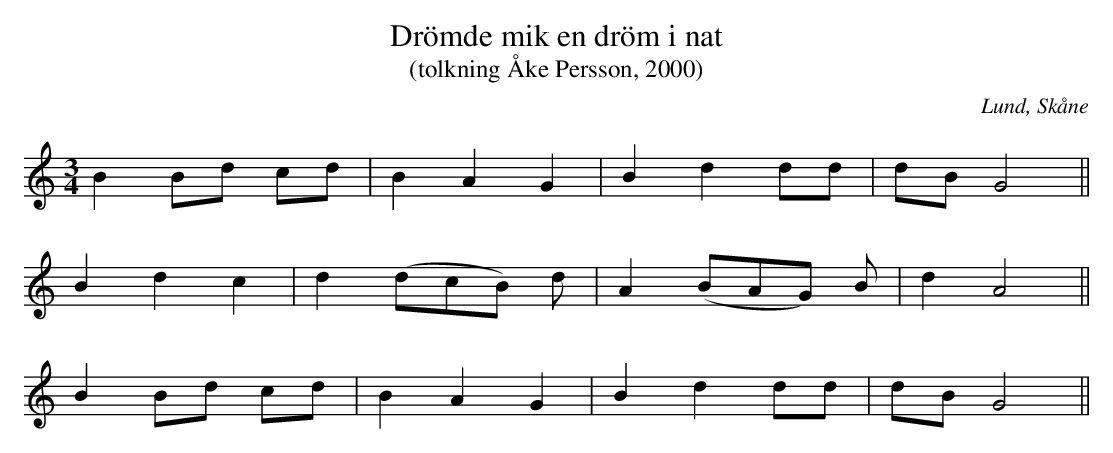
X:1
T:Drömde mik en dröm i nat
T:(tolkning Åke Persson, 2000)
O:Lund, Skåne
M:3/4
L:1/8
K:C
B2 Bd cd | B2 A2 G2 | B2 d2 dd | dB G4 ||
B2 d2 c2 | d2 (dcB) d | A2 (BAG) B | d2 A4 ||
B2 Bd cd | B2 A2 G2 | B2 d2 dd | dB G4 ||
